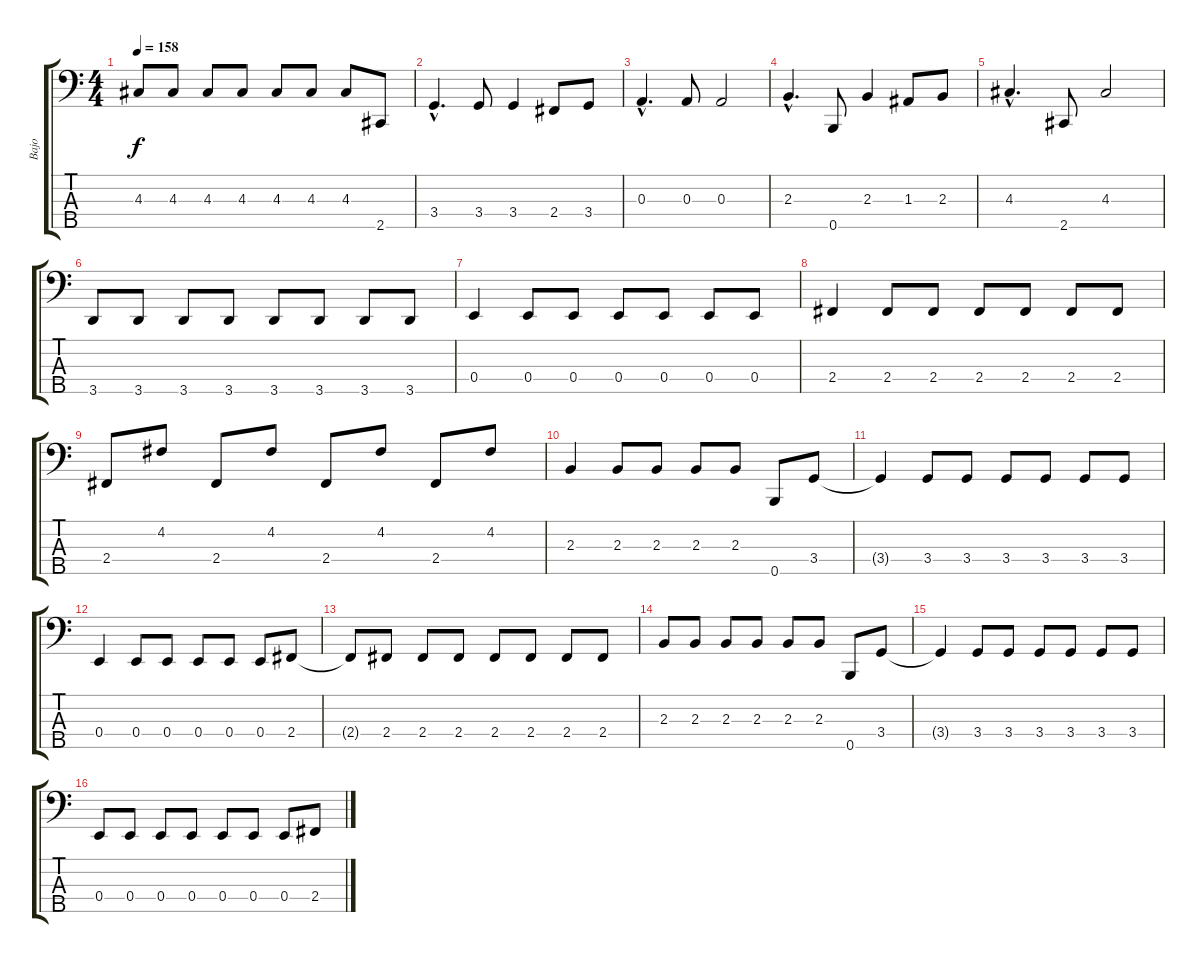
\track ("Bajo" "Bajo") {instrument electricbassfinger}
\staff {score tabs}
\tuning (G2 D2 A1 E1 B0) {hide}
\ts (4 4)
\tempo 158
\clef f4
\ks c
4.3{t}.8{dy f} 4.3.8 4.3.8 4.3.8 4.3.8 4.3.8 4.3.8 2.5.8 |
3.4{hac}.4{d} 3.4.8 3.4.4 2.4.8 3.4.8 |
0.3{hac}.4{d} 0.3.8 0.3.2 |
2.3{hac}.4{d} 0.5.8 2.3.4 1.3.8 2.3.8 |
4.3{hac}.4{d} 2.5.8 4.3.2 |
3.5.8 3.5.8 3.5.8 3.5.8 3.5.8 3.5.8 3.5.8 3.5.8 |
0.4.4 0.4.8 0.4.8 0.4.8 0.4.8 0.4.8 0.4.8 |
2.4.4 2.4.8 2.4.8 2.4.8 2.4.8 2.4.8 2.4.8 |
2.4.8 4.2.8 2.4.8 4.2.8 2.4.8 4.2.8 2.4.8 4.2.8 |
2.3.4 2.3.8 2.3.8 2.3.8 2.3.8 0.5.8 3.4.8 |
3.4{t}.4 3.4.8 3.4.8 3.4.8 3.4.8 3.4.8 3.4.8 |
0.4.4 0.4.8 0.4.8 0.4.8 0.4.8 0.4.8 2.4.8 |
2.4{t}.8 2.4.8 2.4.8 2.4.8 2.4.8 2.4.8 2.4.8 2.4.8 |
2.3.8 2.3.8 2.3.8 2.3.8 2.3.8 2.3.8 0.5.8 3.4.8 |
3.4{t}.4 3.4.8 3.4.8 3.4.8 3.4.8 3.4.8 3.4.8 |
0.4.8 0.4.8 0.4.8 0.4.8 0.4.8 0.4.8 0.4.8 2.4.8
